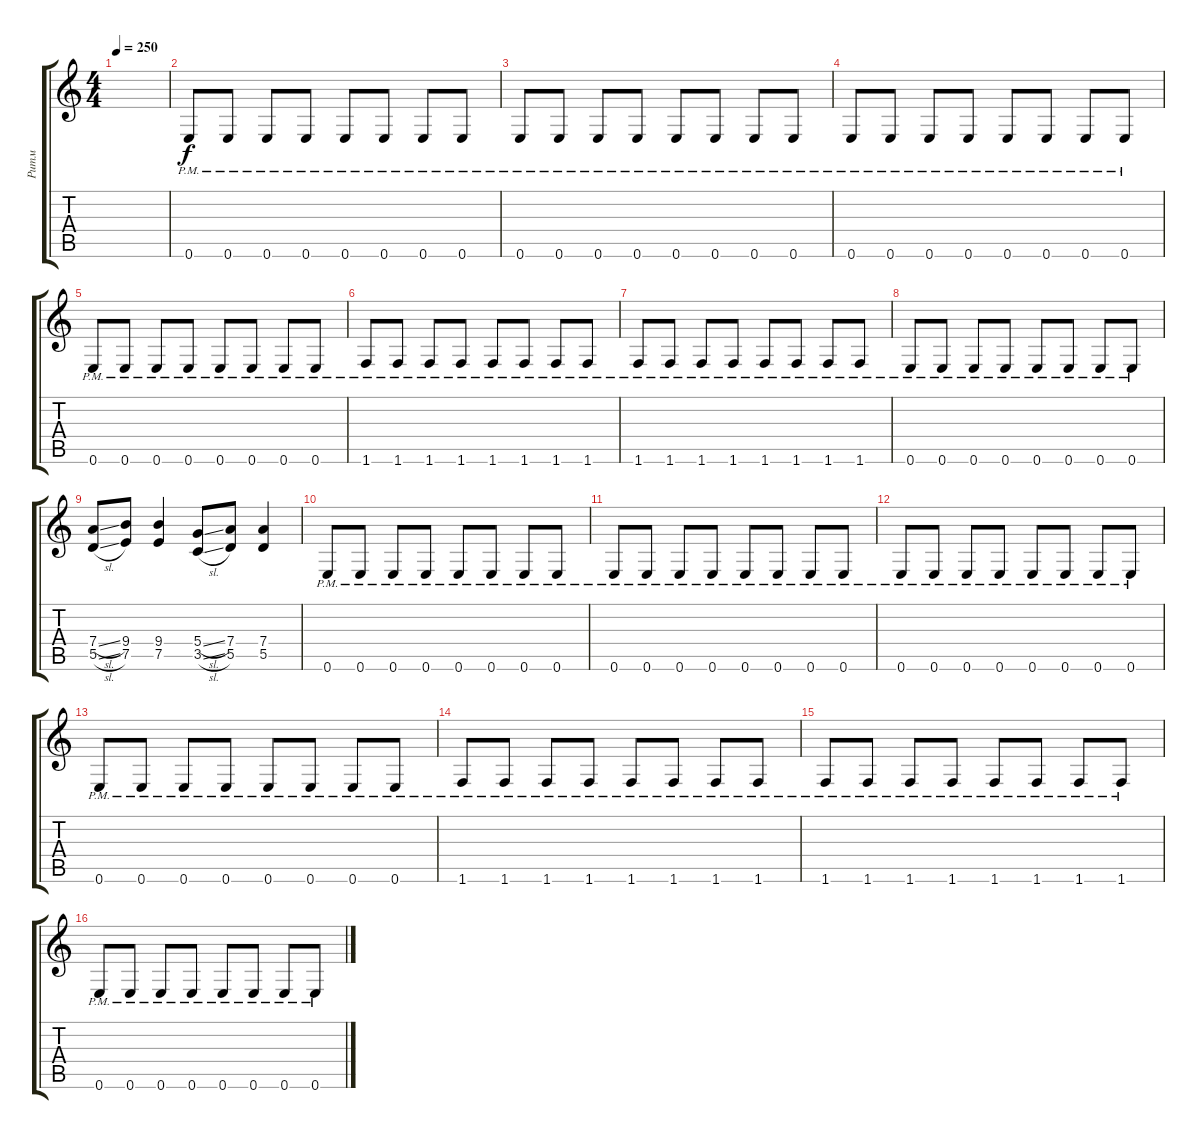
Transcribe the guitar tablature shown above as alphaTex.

\track ("Ритм" "Ритм") {instrument distortionguitar}
\staff {score tabs}
\tuning (E4 B3 G3 D3 A2 E2) {hide}
\ts (4 4)
\tempo 250
\clef g2
\ks c
|
0.6{pm}.8 0.6{pm}.8 0.6{pm}.8 0.6{pm}.8 0.6{pm}.8 0.6{pm}.8 0.6{pm}.8 0.6{pm}.8 |
0.6{pm}.8 0.6{pm}.8 0.6{pm}.8 0.6{pm}.8 0.6{pm}.8 0.6{pm}.8 0.6{pm}.8 0.6{pm}.8 |
0.6{pm}.8 0.6{pm}.8 0.6{pm}.8 0.6{pm}.8 0.6{pm}.8 0.6{pm}.8 0.6{pm}.8 0.6{pm}.8 |
0.6{pm}.8 0.6{pm}.8 0.6{pm}.8 0.6{pm}.8 0.6{pm}.8 0.6{pm}.8 0.6{pm}.8 0.6{pm}.8 |
1.6{pm}.8 1.6{pm}.8 1.6{pm}.8 1.6{pm}.8 1.6{pm}.8 1.6{pm}.8 1.6{pm}.8 1.6{pm}.8 |
1.6{pm}.8 1.6{pm}.8 1.6{pm}.8 1.6{pm}.8 1.6{pm}.8 1.6{pm}.8 1.6{pm}.8 1.6{pm}.8 |
0.6{pm}.8 0.6{pm}.8 0.6{pm}.8 0.6{pm}.8 0.6{pm}.8 0.6{pm}.8 0.6{pm}.8 0.6{pm}.8 |
(7.4{sl} 5.5{sl}).8 (9.4 7.5).8 (9.4 7.5).4 (5.4{sl} 3.5{sl}).8 (7.4 5.5).8 (7.4 5.5).4 |
0.6{pm}.8 0.6{pm}.8 0.6{pm}.8 0.6{pm}.8 0.6{pm}.8 0.6{pm}.8 0.6{pm}.8 0.6{pm}.8 |
0.6{pm}.8 0.6{pm}.8 0.6{pm}.8 0.6{pm}.8 0.6{pm}.8 0.6{pm}.8 0.6{pm}.8 0.6{pm}.8 |
0.6{pm}.8 0.6{pm}.8 0.6{pm}.8 0.6{pm}.8 0.6{pm}.8 0.6{pm}.8 0.6{pm}.8 0.6{pm}.8 |
0.6{pm}.8 0.6{pm}.8 0.6{pm}.8 0.6{pm}.8 0.6{pm}.8 0.6{pm}.8 0.6{pm}.8 0.6{pm}.8 |
1.6{pm}.8 1.6{pm}.8 1.6{pm}.8 1.6{pm}.8 1.6{pm}.8 1.6{pm}.8 1.6{pm}.8 1.6{pm}.8 |
1.6{pm}.8 1.6{pm}.8 1.6{pm}.8 1.6{pm}.8 1.6{pm}.8 1.6{pm}.8 1.6{pm}.8 1.6{pm}.8 |
0.6{pm}.8 0.6{pm}.8 0.6{pm}.8 0.6{pm}.8 0.6{pm}.8 0.6{pm}.8 0.6{pm}.8 0.6{pm}.8
